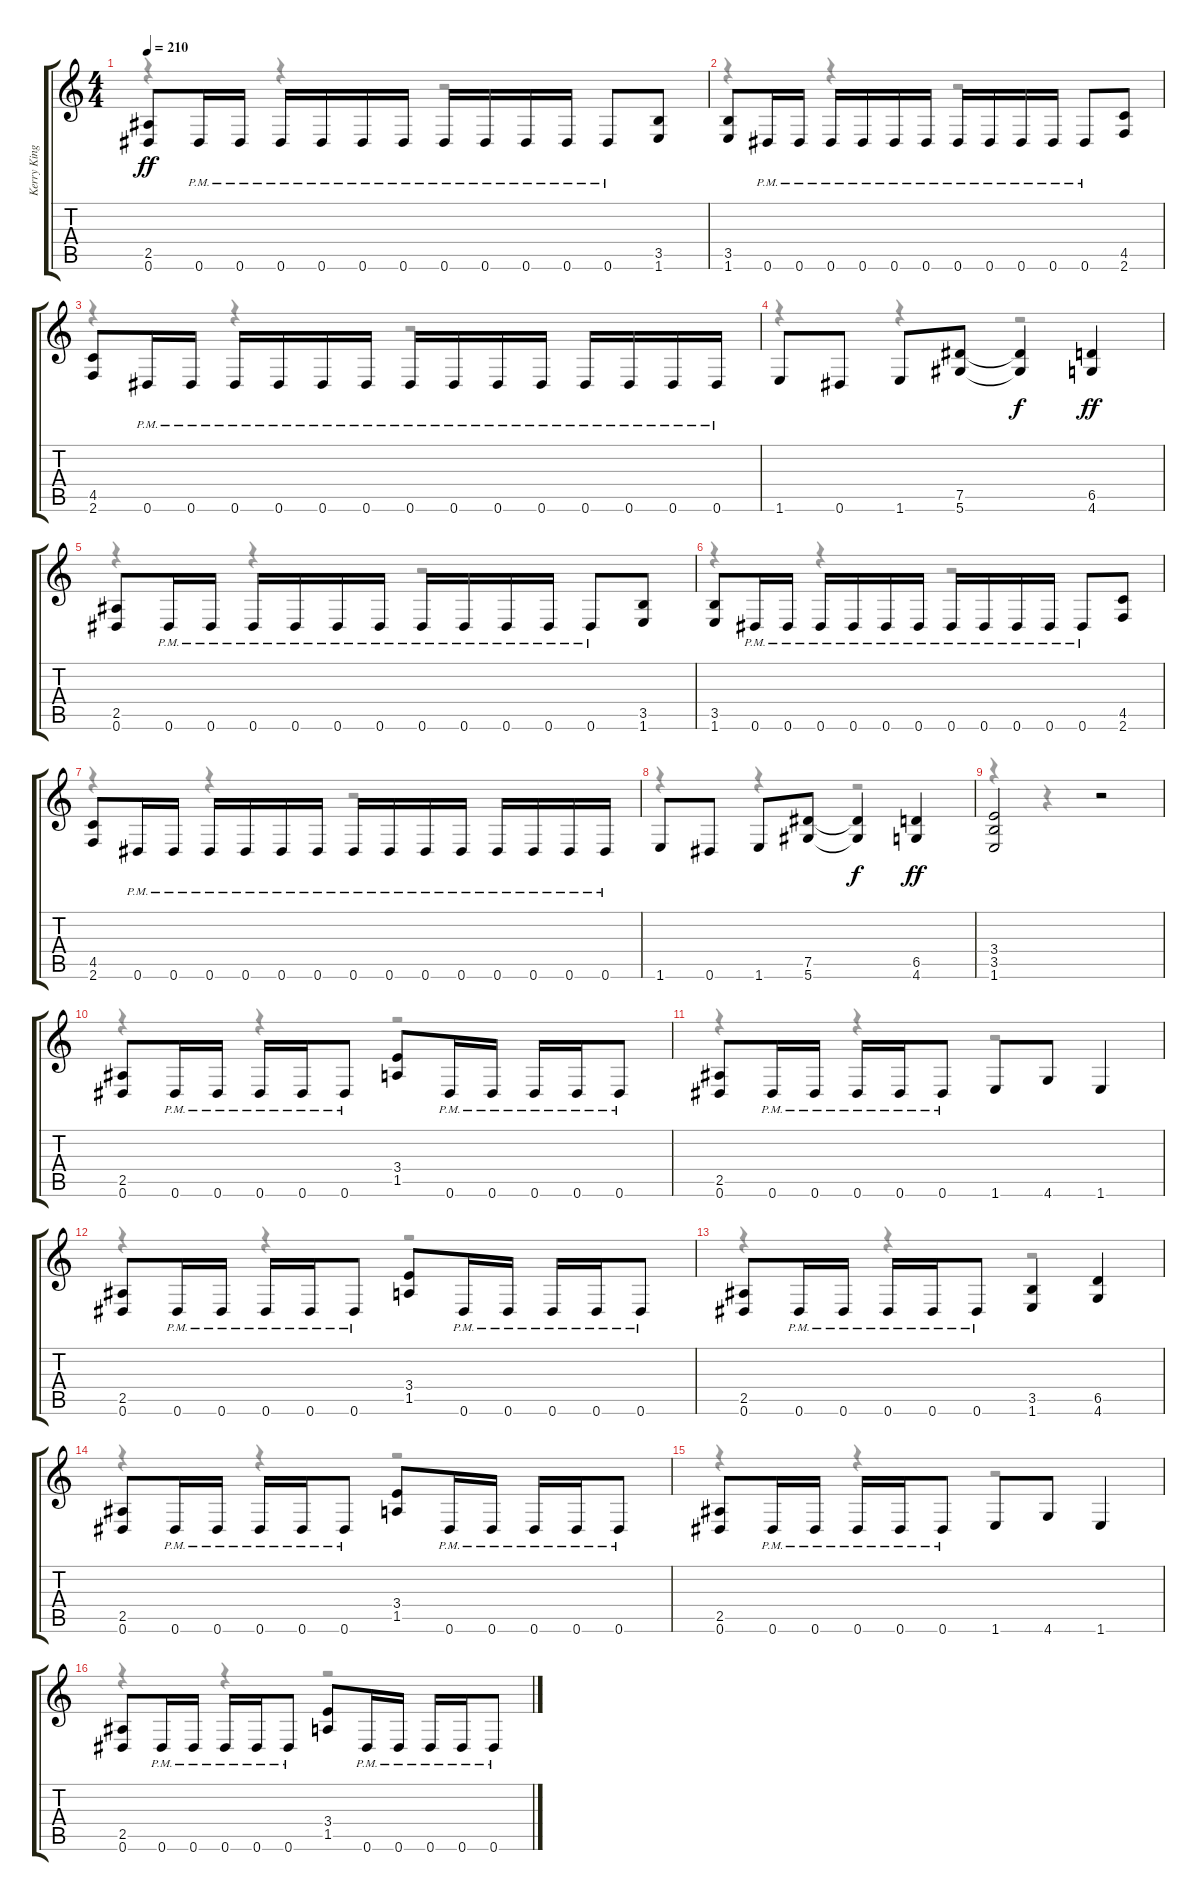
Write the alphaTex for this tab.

\track ("Kerry King" "Kerry King") {instrument distortionguitar}
\staff {score tabs}
\tuning (Eb4 Bb3 Gb3 Db3 Ab2 Eb2) {hide}
\voice
\ts (4 4)
\tempo 210
\clef g2
\ks c
(2.5 0.6).8{dy ff} 0.6{pm}.16 0.6{pm}.16 0.6{pm}.16 0.6{pm}.16 0.6{pm}.16 0.6{pm}.16 0.6{pm}.16 0.6{pm}.16 0.6{pm}.16 0.6{pm}.16 0.6{pm}.8 (3.5 1.6).8 |
(3.5 1.6).8 0.6{pm}.16 0.6{pm}.16 0.6{pm}.16 0.6{pm}.16 0.6{pm}.16 0.6{pm}.16 0.6{pm}.16 0.6{pm}.16 0.6{pm}.16 0.6{pm}.16 0.6{pm}.8 (4.5 2.6).8 |
(4.5 2.6).8 0.6{pm}.16 0.6{pm}.16 0.6{pm}.16 0.6{pm}.16 0.6{pm}.16 0.6{pm}.16 0.6{pm}.16 0.6{pm}.16 0.6{pm}.16 0.6{pm}.16 0.6{pm}.16 0.6{pm}.16 0.6{pm}.16 0.6{pm}.16 |
1.6.8 0.6.8 1.6.8 (7.5 5.6).8 (7.5{t} 5.6{t}).4{dy f} (6.5 4.6).4{dy ff} |
(2.5 0.6).8 0.6{pm}.16 0.6{pm}.16 0.6{pm}.16 0.6{pm}.16 0.6{pm}.16 0.6{pm}.16 0.6{pm}.16 0.6{pm}.16 0.6{pm}.16 0.6{pm}.16 0.6{pm}.8 (3.5 1.6).8 |
(3.5 1.6).8 0.6{pm}.16 0.6{pm}.16 0.6{pm}.16 0.6{pm}.16 0.6{pm}.16 0.6{pm}.16 0.6{pm}.16 0.6{pm}.16 0.6{pm}.16 0.6{pm}.16 0.6{pm}.8 (4.5 2.6).8 |
(4.5 2.6).8 0.6{pm}.16 0.6{pm}.16 0.6{pm}.16 0.6{pm}.16 0.6{pm}.16 0.6{pm}.16 0.6{pm}.16 0.6{pm}.16 0.6{pm}.16 0.6{pm}.16 0.6{pm}.16 0.6{pm}.16 0.6{pm}.16 0.6{pm}.16 |
1.6.8 0.6.8 1.6.8 (7.5 5.6).8 (7.5{t} 5.6{t}).4{dy f} (6.5 4.6).4{dy ff} |
(3.4 3.5 1.6).2 r.2 |
(2.5 0.6).8 0.6{pm}.16 0.6{pm}.16 0.6{pm}.16 0.6{pm}.16 0.6{pm}.8 (3.4 1.5).8 0.6{pm}.16 0.6{pm}.16 0.6{pm}.16 0.6{pm}.16 0.6{pm}.8 |
(2.5 0.6).8 0.6{pm}.16 0.6{pm}.16 0.6{pm}.16 0.6{pm}.16 0.6{pm}.8 1.6.8 4.6.8 1.6.4 |
(2.5 0.6).8 0.6{pm}.16 0.6{pm}.16 0.6{pm}.16 0.6{pm}.16 0.6{pm}.8 (3.4 1.5).8 0.6{pm}.16 0.6{pm}.16 0.6{pm}.16 0.6{pm}.16 0.6{pm}.8 |
(2.5 0.6).8 0.6{pm}.16 0.6{pm}.16 0.6{pm}.16 0.6{pm}.16 0.6{pm}.8 (3.5 1.6).4 (6.5 4.6).4 |
(2.5 0.6).8 0.6{pm}.16 0.6{pm}.16 0.6{pm}.16 0.6{pm}.16 0.6{pm}.8 (3.4 1.5).8 0.6{pm}.16 0.6{pm}.16 0.6{pm}.16 0.6{pm}.16 0.6{pm}.8 |
(2.5 0.6).8 0.6{pm}.16 0.6{pm}.16 0.6{pm}.16 0.6{pm}.16 0.6{pm}.8 1.6.8 4.6.8 1.6.4 |
(2.5 0.6).8 0.6{pm}.16 0.6{pm}.16 0.6{pm}.16 0.6{pm}.16 0.6{pm}.8 (3.4 1.5).8 0.6{pm}.16 0.6{pm}.16 0.6{pm}.16 0.6{pm}.16 0.6{pm}.8
\voice
\clef g2
\ottava regular
\simile none
\ks c
r.4{dy f} r.4 r.2 |
r.4 r.4 r.2 |
r.4 r.4 r.2 |
r.4 r.4 r.2 |
r.4 r.4 r.2 |
r.4 r.4 r.2 |
r.4 r.4 r.2 |
r.4 r.4 r.2 |
r.4 r.4 r.2 |
r.4 r.4 r.2 |
r.4 r.4 r.2 |
r.4 r.4 r.2 |
r.4 r.4 r.2 |
r.4 r.4 r.2 |
r.4 r.4 r.2 |
r.4 r.4 r.2
